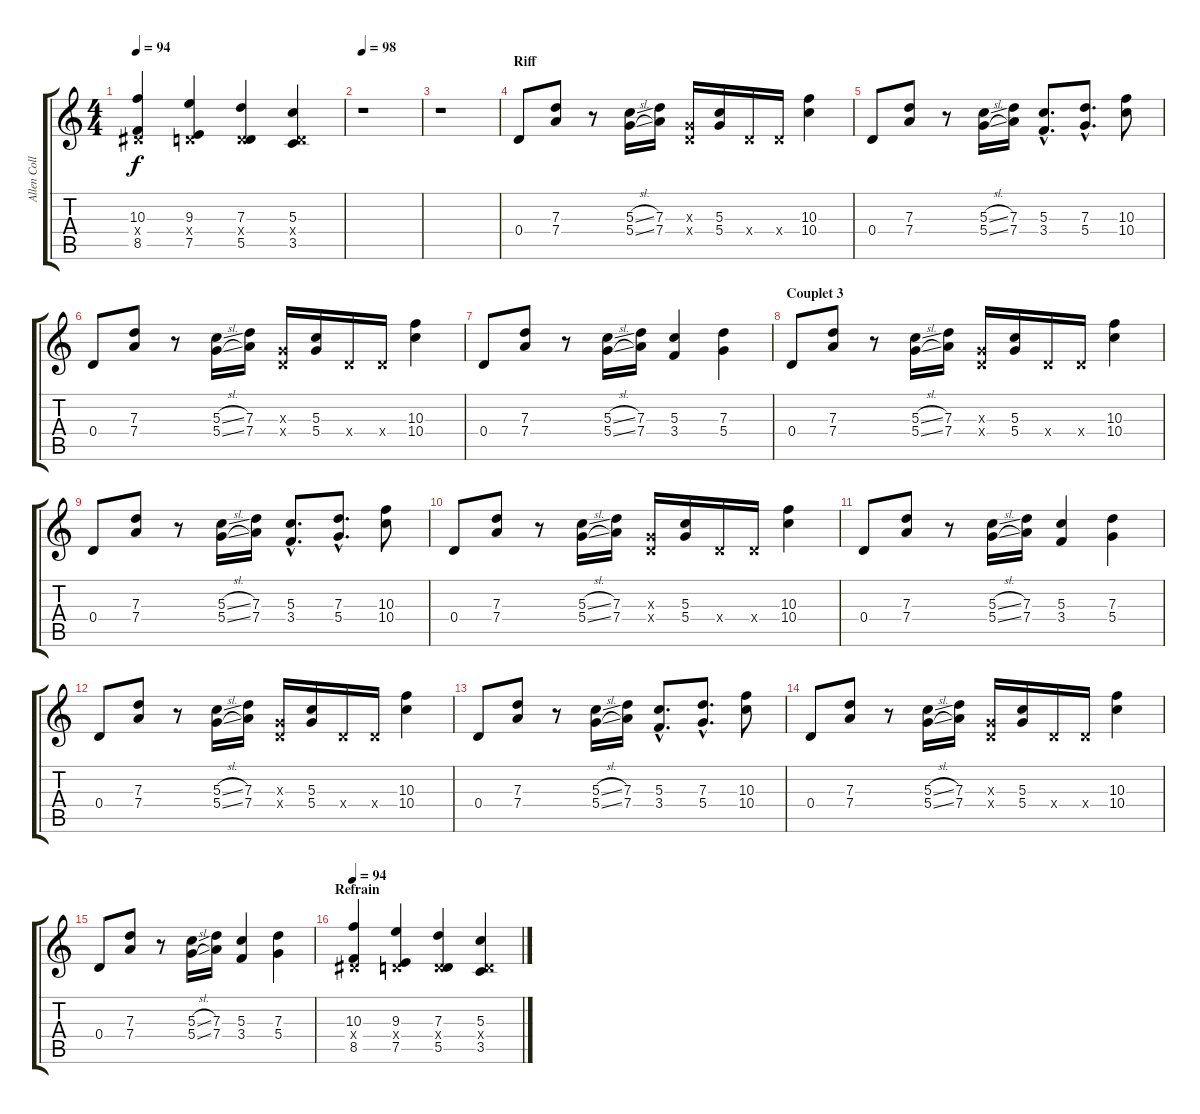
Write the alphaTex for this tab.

\track ("Allen Collins (guitar)" "Allen Coll") {instrument electricguitarjazz}
\staff {score tabs}
\tuning (E4 B3 G3 D3 A2 E2) {hide}
\ts (4 4)
\tempo 94
\clef g2
\ks c
(10.3 1.4{x} 8.5).4{dy f} (9.3 0.4{x} 7.5).4 (7.3 0.4{x} 5.5).4 (5.3 0.4{x} 3.5).4 |
\tempo 98
r.1 |
r.1 |
\section ("" "Riff")
0.4.8 (7.3 7.4).8 r.8 (5.3{sl} 5.4{sl}).16 (7.3 7.4).16 (0.3{x} 0.4{x}).16 (5.3 5.4).16 0.4{x}.16 0.4{x}.16 (10.3 10.4).4 |
0.4.8 (7.3 7.4).8 r.8 (5.3{sl} 5.4{sl}).16 (7.3 7.4).16 (5.3{hac} 3.4{hac}).8{d} (7.3{hac} 5.4{hac}).8{d} (10.3 10.4).8 |
0.4.8 (7.3 7.4).8 r.8 (5.3{sl} 5.4{sl}).16 (7.3 7.4).16 (0.3{x} 0.4{x}).16 (5.3 5.4).16 0.4{x}.16 0.4{x}.16 (10.3 10.4).4 |
0.4.8 (7.3 7.4).8 r.8 (5.3{sl} 5.4{sl}).16 (7.3 7.4).16 (5.3 3.4).4 (7.3 5.4).4 |
\section ("" "Couplet 3")
0.4.8 (7.3 7.4).8 r.8 (5.3{sl} 5.4{sl}).16 (7.3 7.4).16 (0.3{x} 0.4{x}).16 (5.3 5.4).16 0.4{x}.16 0.4{x}.16 (10.3 10.4).4 |
0.4.8 (7.3 7.4).8 r.8 (5.3{sl} 5.4{sl}).16 (7.3 7.4).16 (5.3{hac} 3.4{hac}).8{d} (7.3{hac} 5.4{hac}).8{d} (10.3 10.4).8 |
0.4.8 (7.3 7.4).8 r.8 (5.3{sl} 5.4{sl}).16 (7.3 7.4).16 (0.3{x} 0.4{x}).16 (5.3 5.4).16 0.4{x}.16 0.4{x}.16 (10.3 10.4).4 |
0.4.8 (7.3 7.4).8 r.8 (5.3{sl} 5.4{sl}).16 (7.3 7.4).16 (5.3 3.4).4 (7.3 5.4).4 |
0.4.8 (7.3 7.4).8 r.8 (5.3{sl} 5.4{sl}).16 (7.3 7.4).16 (0.3{x} 0.4{x}).16 (5.3 5.4).16 0.4{x}.16 0.4{x}.16 (10.3 10.4).4 |
0.4.8 (7.3 7.4).8 r.8 (5.3{sl} 5.4{sl}).16 (7.3 7.4).16 (5.3{hac} 3.4{hac}).8{d} (7.3{hac} 5.4{hac}).8{d} (10.3 10.4).8 |
0.4.8 (7.3 7.4).8 r.8 (5.3{sl} 5.4{sl}).16 (7.3 7.4).16 (0.3{x} 0.4{x}).16 (5.3 5.4).16 0.4{x}.16 0.4{x}.16 (10.3 10.4).4 |
0.4.8 (7.3 7.4).8 r.8 (5.3{sl} 5.4{sl}).16 (7.3 7.4).16 (5.3 3.4).4 (7.3 5.4).4 |
\section ("" "Refrain")
\tempo 94
(10.3 1.4{x} 8.5).4 (9.3 0.4{x} 7.5).4 (7.3 0.4{x} 5.5).4 (5.3 0.4{x} 3.5).4
